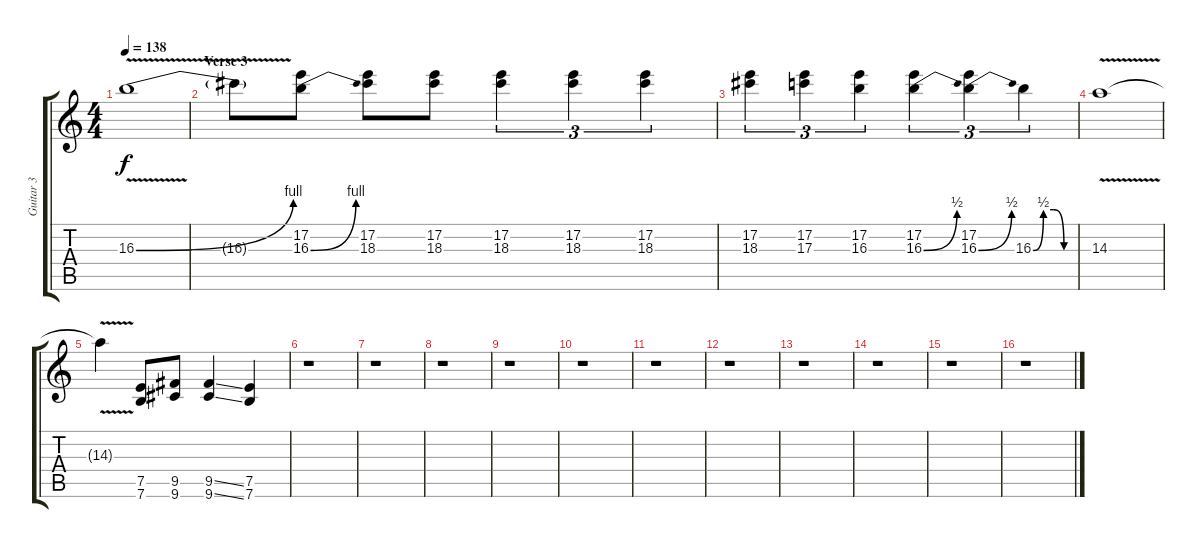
\track ("Guitar 3" "Guitar 3") {instrument distortionguitar}
\staff {score tabs}
\tuning (E4 B3 G3 D3 A2 E2) {hide}
\ts (4 4)
\tempo 138
\clef g2
\ks c
16.3{be (bend 0 0 60 4) v}.1{dy f} |
\section ("" "Verse 3")
16.3{t}.8 (17.2 16.3{be (bend 0 0 60 4)}).8 (17.2 18.3).8 (17.2 18.3).8 (17.2 18.3).4{tu (3 2)} (17.2 18.3).4{tu (3 2)} (17.2 18.3).4{tu (3 2)} |
(17.2 18.3).4{tu (3 2)} (17.2 17.3).4{tu (3 2)} (17.2 16.3).4{tu (3 2)} (17.2 16.3{be (bend 0 0 60 2)}).4{tu (3 2)} (17.2 16.3{be (bend 0 0 60 2)}).4{tu (3 2)} 16.3{be (custom 0 0 15 2 30 2 45 0 60 0)}.4{tu (3 2)} |
14.3{v}.1 |
14.3{t}.4 (7.5 7.6).8 (9.5 9.6).8 (9.5{ss} 9.6{ss}).4 (7.5 7.6).4 |
r.1 |
r.1 |
r.1 |
r.1 |
r.1 |
r.1 |
r.1 |
r.1 |
r.1 |
r.1 |
r.1
